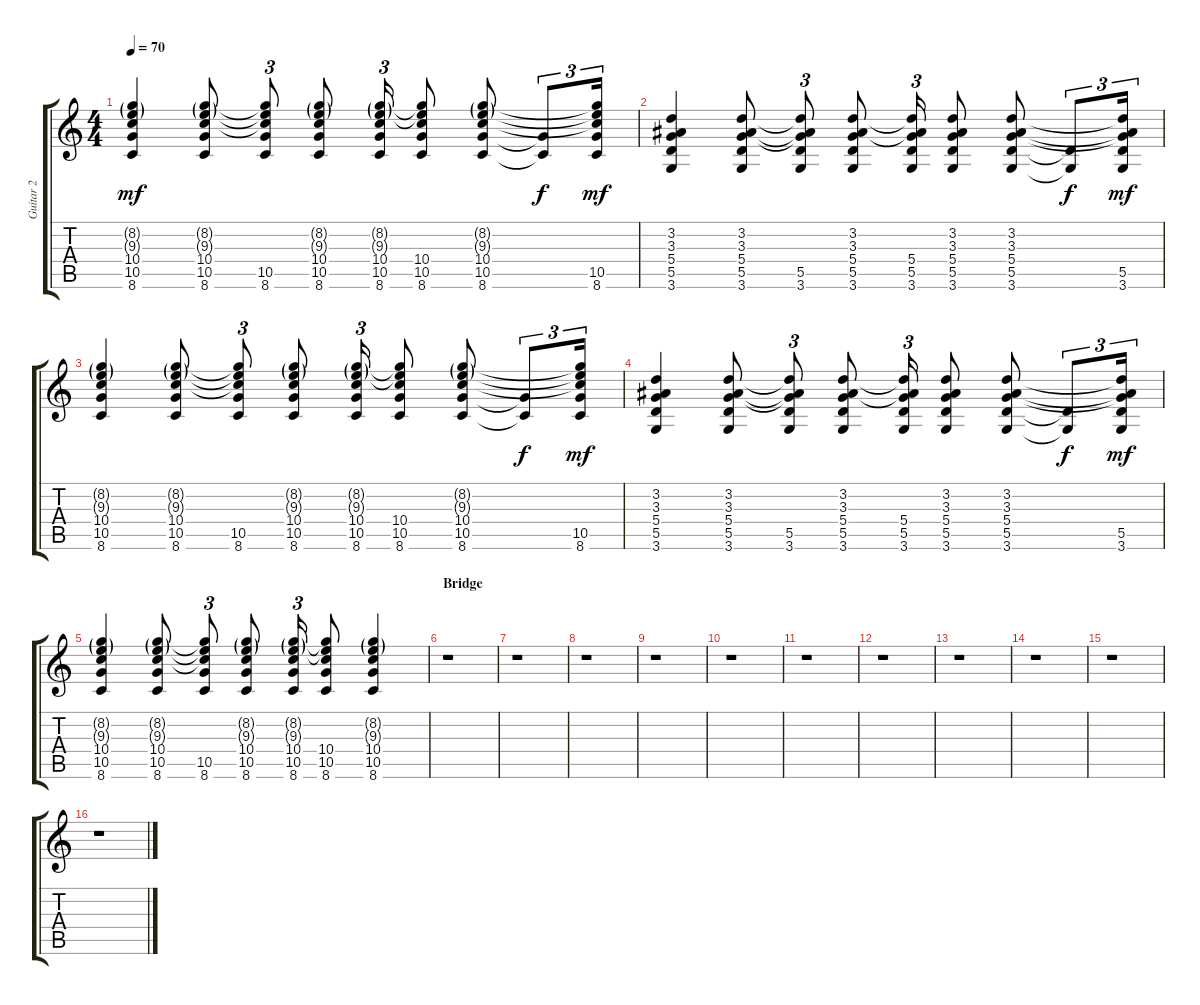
\track ("Guitar 2" "Guitar 2") {instrument overdrivenguitar}
\staff {score tabs}
\tuning (E4 B3 G3 D3 A2 E2) {hide}
\ts (4 4)
\tempo 70
\clef g2
\ks c
(8.2{g} 9.3{g} 10.4 10.5 8.6).4{dy mf} (8.2{g} 9.3{g} 10.4 10.5 8.6).8 (8.2{t} 9.3{t} 10.4{t} 10.5 8.6).8{tu (3 2)} (8.2{g} 9.3{g} 10.4 10.5 8.6).8 (8.2{g} 9.3{g} 10.4 10.5 8.6).16{tu (3 2)} (8.2{t} 9.3{t} 10.4 10.5 8.6).8 (8.2{g} 9.3{g} 10.4 10.5 8.6).8 (10.5{t} 8.6{t}).8{tu (3 2) dy f} (8.2{t} 9.3{t} 10.4{t} 10.5 8.6).16{tu (3 2) dy mf} |
(3.2 3.3 5.4 5.5 3.6).4 (3.2 3.3 5.4 5.5 3.6).8 (3.2{t} 3.3{t} 5.4{t} 5.5 3.6).8{tu (3 2)} (3.2 3.3 5.4 5.5 3.6).8 (3.2{t} 3.3{t} 5.4 5.5 3.6).16{tu (3 2)} (3.2 3.3 5.4 5.5 3.6).8 (3.2 3.3 5.4 5.5 3.6).8 (5.5{t} 3.6{t}).8{tu (3 2) dy f} (3.2{t} 3.3{t} 5.4{t} 5.5 3.6).16{tu (3 2) dy mf} |
(8.2{g} 9.3{g} 10.4 10.5 8.6).4 (8.2{g} 9.3{g} 10.4 10.5 8.6).8 (8.2{t} 9.3{t} 10.4{t} 10.5 8.6).8{tu (3 2)} (8.2{g} 9.3{g} 10.4 10.5 8.6).8 (8.2{g} 9.3{g} 10.4 10.5 8.6).16{tu (3 2)} (8.2{t} 9.3{t} 10.4 10.5 8.6).8 (8.2{g} 9.3{g} 10.4 10.5 8.6).8 (10.5{t} 8.6{t}).8{tu (3 2) dy f} (8.2{t} 9.3{t} 10.4{t} 10.5 8.6).16{tu (3 2) dy mf} |
(3.2 3.3 5.4 5.5 3.6).4 (3.2 3.3 5.4 5.5 3.6).8 (3.2{t} 3.3{t} 5.4{t} 5.5 3.6).8{tu (3 2)} (3.2 3.3 5.4 5.5 3.6).8 (3.2{t} 3.3{t} 5.4 5.5 3.6).16{tu (3 2)} (3.2 3.3 5.4 5.5 3.6).8 (3.2 3.3 5.4 5.5 3.6).8 (5.5{t} 3.6{t}).8{tu (3 2) dy f} (3.2{t} 3.3{t} 5.4{t} 5.5 3.6).16{tu (3 2) dy mf} |
(8.2{g} 9.3{g} 10.4 10.5 8.6).4 (8.2{g} 9.3{g} 10.4 10.5 8.6).8 (8.2{t} 9.3{t} 10.4{t} 10.5 8.6).8{tu (3 2)} (8.2{g} 9.3{g} 10.4 10.5 8.6).8 (8.2{g} 9.3{g} 10.4 10.5 8.6).16{tu (3 2)} (8.2{t} 9.3{t} 10.4 10.5 8.6).8 (8.2{g} 9.3{g} 10.4 10.5 8.6).4 |
\section ("" "Bridge")
r.1 |
r.1 |
r.1 |
r.1 |
r.1 |
r.1 |
r.1 |
r.1 |
r.1 |
r.1 |
r.1
